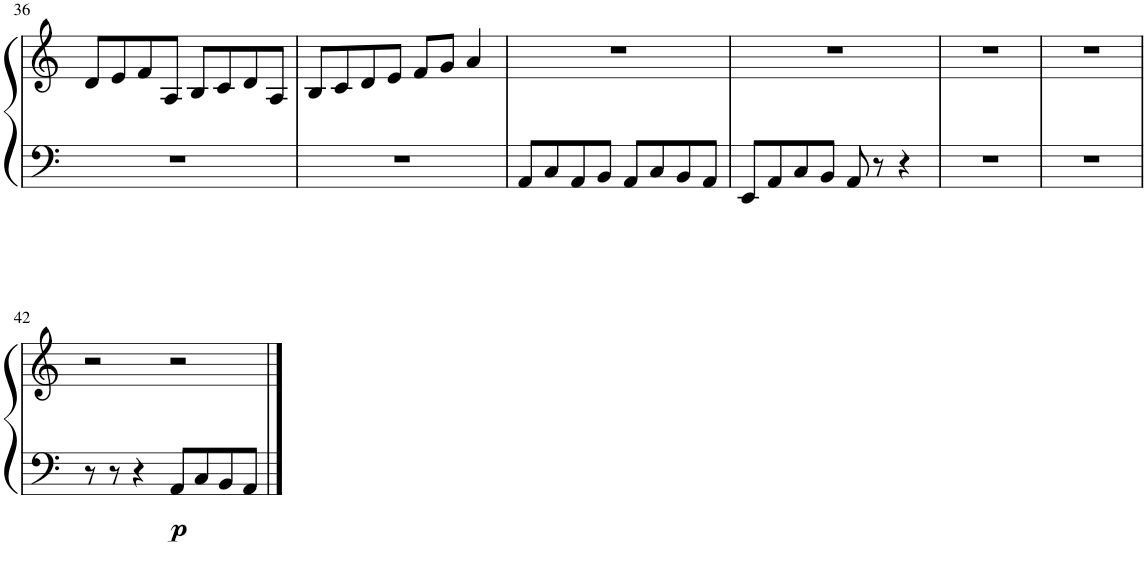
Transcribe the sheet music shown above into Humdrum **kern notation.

**kern	**kern	**dynam
*part1	*part1	*part1
*staff2	*staff1	*staff1/2
*I"Harp	*	*
*I'Hrp.	*	*
!!LO:PB:g=z
*clefF4	*clefG2	*
*k[]	*k[]	*
*M4/4	*M4/4	*
=36	=36	=36
1r	8d/L	.
.	8e/	.
.	8f/	.
.	8A/J	.
.	8B/L	.
.	8c/	.
.	8d/	.
.	8A/J	.
=37	=37	=37
1r	8B/L	.
.	8c/	.
.	8d/	.
.	8e/J	.
.	8f/L	.
.	8g/J	.
.	4a/	.
=38	=38	=38
8AA/L	1r	.
8C/	.	.
8AA/	.	.
8BB/J	.	.
8AA/L	.	.
8C/	.	.
8BB/	.	.
8AA/J	.	.
=39	=39	=39
8EE/L	1r	.
8AA/	.	.
8C/	.	.
8BB/J	.	.
8AA/	.	.
8r	.	.
4r	.	.
=40	=40	=40
1r	1r	.
=41	=41	=41
1r	1r	.
!!LO:LB:g=z
=42	=42	=42
8r	2r	.
8r	.	.
4r	.	.
!	!	!LO:DY:b=2
8AA/L	2r	p
8C/	.	.
8BB/	.	.
8AA/J	.	.
==	==	==
*-	*-	*-
